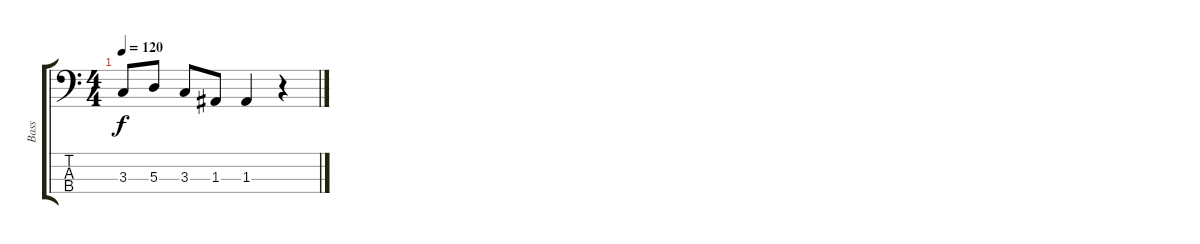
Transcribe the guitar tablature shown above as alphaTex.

\track ("Bass" "Bass") {instrument electricbasspick}
\staff {score tabs}
\tuning (G2 D2 A1 E1) {hide}
\ts (4 4)
\tempo 120
\clef f4
\ks c
3.3{t}.8{dy f} 5.3.8 3.3.8 1.3.8 1.3.4 r.4
